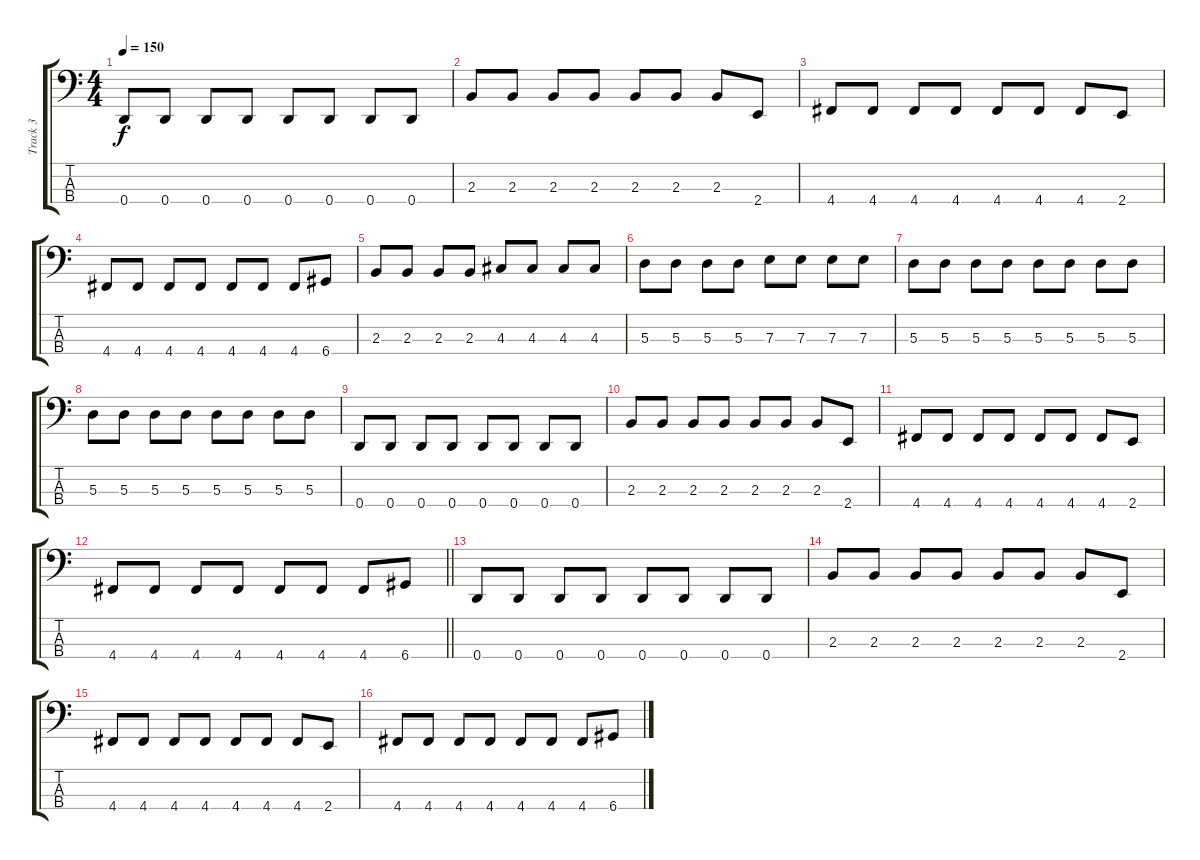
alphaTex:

\track ("Track 3" "Track 3") {instrument electricbassfinger}
\staff {score tabs}
\tuning (G2 D2 A1 D1) {hide}
\ts (4 4)
\tempo 150
\clef f4
\ks c
0.4.8{dy f} 0.4.8 0.4.8 0.4.8 0.4.8 0.4.8 0.4.8 0.4.8 |
2.3.8 2.3.8 2.3.8 2.3.8 2.3.8 2.3.8 2.3.8 2.4.8 |
4.4.8 4.4.8 4.4.8 4.4.8 4.4.8 4.4.8 4.4.8 2.4.8 |
4.4.8 4.4.8 4.4.8 4.4.8 4.4.8 4.4.8 4.4.8 6.4.8 |
2.3.8 2.3.8 2.3.8 2.3.8 4.3.8 4.3.8 4.3.8 4.3.8 |
5.3.8 5.3.8 5.3.8 5.3.8 7.3.8 7.3.8 7.3.8 7.3.8 |
5.3.8 5.3.8 5.3.8 5.3.8 5.3.8 5.3.8 5.3.8 5.3.8 |
5.3.8 5.3.8 5.3.8 5.3.8 5.3.8 5.3.8 5.3.8 5.3.8 |
0.4.8 0.4.8 0.4.8 0.4.8 0.4.8 0.4.8 0.4.8 0.4.8 |
2.3.8 2.3.8 2.3.8 2.3.8 2.3.8 2.3.8 2.3.8 2.4.8 |
4.4.8 4.4.8 4.4.8 4.4.8 4.4.8 4.4.8 4.4.8 2.4.8 |
\barLineRight lightlight
4.4.8 4.4.8 4.4.8 4.4.8 4.4.8 4.4.8 4.4.8 6.4.8 |
0.4.8 0.4.8 0.4.8 0.4.8 0.4.8 0.4.8 0.4.8 0.4.8 |
2.3.8 2.3.8 2.3.8 2.3.8 2.3.8 2.3.8 2.3.8 2.4.8 |
4.4.8 4.4.8 4.4.8 4.4.8 4.4.8 4.4.8 4.4.8 2.4.8 |
4.4.8 4.4.8 4.4.8 4.4.8 4.4.8 4.4.8 4.4.8 6.4.8
